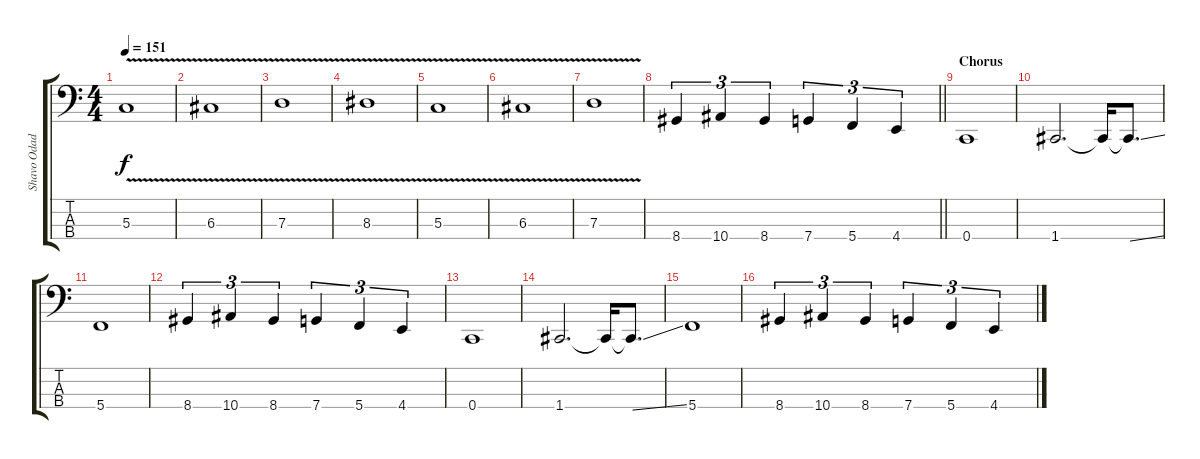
\track ("Shavo Odadjian" "Shavo Odad") {instrument electricbassfinger}
\staff {score tabs}
\tuning (F2 C2 G1 C1) {hide}
\ts (4 4)
\tempo 151
\clef f4
\ks c
5.3{v}.1{dy f} |
6.3{v}.1 |
7.3{v}.1 |
8.3{v}.1 |
5.3{v}.1 |
6.3{v}.1 |
7.3{v}.1 |
\barLineRight lightlight
8.4.4{tu (3 2)} 10.4.4{tu (3 2)} 8.4.4{tu (3 2)} 7.4.4{tu (3 2)} 5.4.4{tu (3 2)} 4.4.4{tu (3 2)} |
\section ("" "Chorus")
0.4.1 |
1.4.2{d} 1.4{t}.16 1.4{ss t}.8{d} |
5.4.1 |
8.4.4{tu (3 2)} 10.4.4{tu (3 2)} 8.4.4{tu (3 2)} 7.4.4{tu (3 2)} 5.4.4{tu (3 2)} 4.4.4{tu (3 2)} |
0.4.1 |
1.4.2{d} 1.4{t}.16 1.4{ss t}.8{d} |
5.4.1 |
8.4.4{tu (3 2)} 10.4.4{tu (3 2)} 8.4.4{tu (3 2)} 7.4.4{tu (3 2)} 5.4.4{tu (3 2)} 4.4.4{tu (3 2)}
